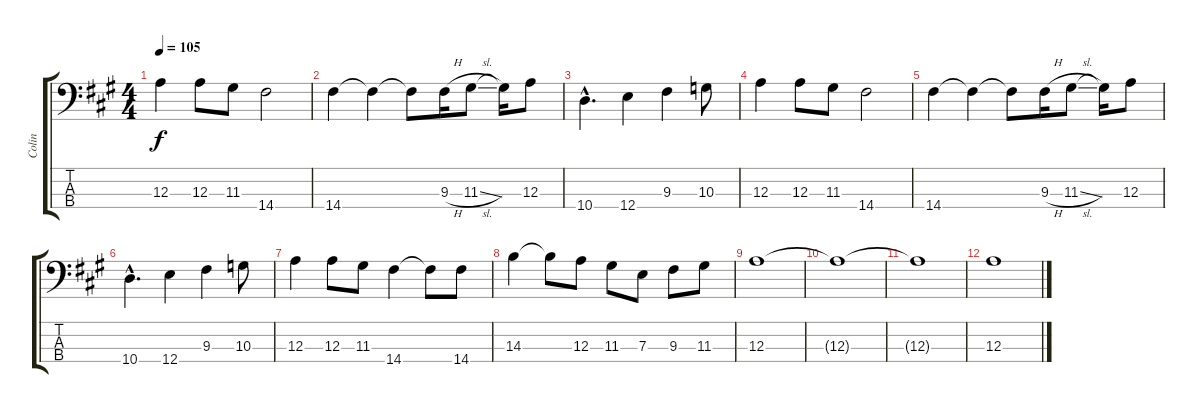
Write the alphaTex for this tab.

\track ("Colin" "Colin") {instrument electricbassfinger}
\staff {score tabs}
\tuning (G2 D2 A1 E1) {hide}
\ts (4 4)
\tempo 105
\clef f4
\ks a
12.3.4{dy f} 12.3.8 11.3.8 14.4.2 |
14.4.4 14.4{t}.4 14.4{t}.8 9.3{h}.16 11.3{sl}.8 11.3{t}.16 12.3.8 |
10.4{hac}.4{d} 12.4.4 9.3.4 10.3.8 |
12.3.4 12.3.8 11.3.8 14.4.2 |
14.4.4 14.4{t}.4 14.4{t}.8 9.3{h}.16 11.3{sl}.8 11.3{t}.16 12.3.8 |
10.4{hac}.4{d} 12.4.4 9.3.4 10.3.8 |
12.3.4 12.3.8 11.3.8 14.4.4 14.4{t}.8 14.4.8 |
14.3.4 14.3{t}.8 12.3.8 11.3.8 7.3.8 9.3.8 11.3.8 |
12.3.1 |
12.3{t}.1 |
12.3{t}.1 |
12.3.1
